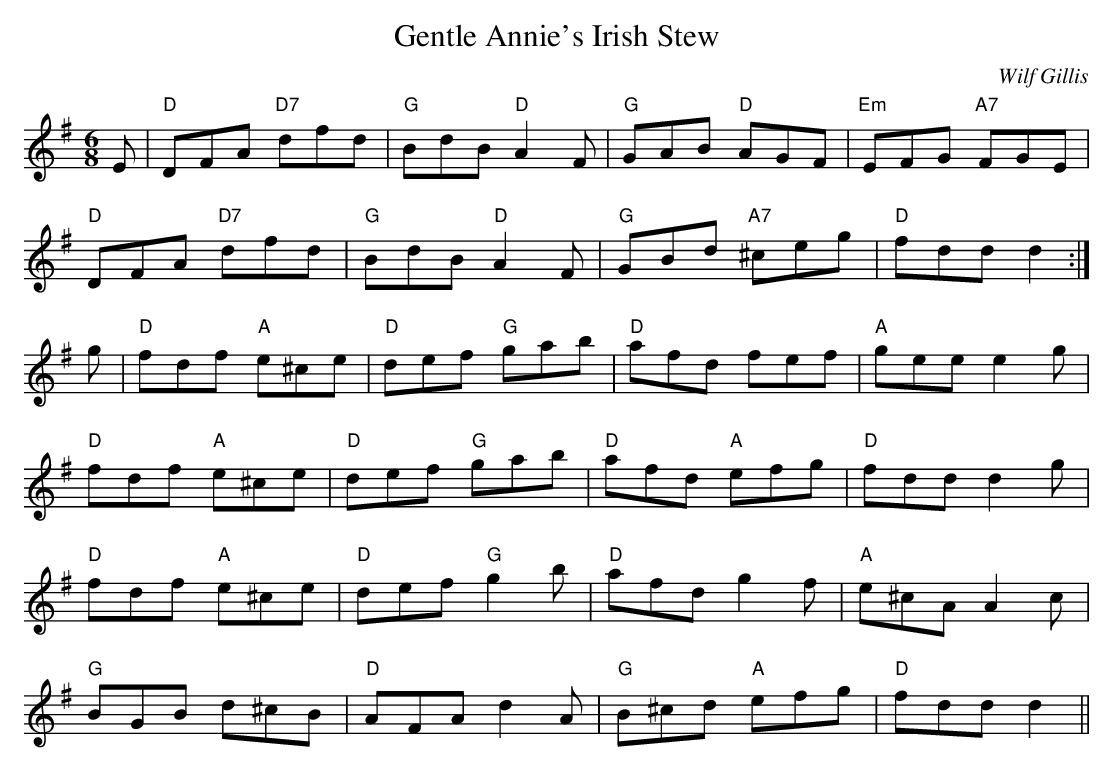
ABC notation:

X:1
T:Gentle Annie's Irish Stew
M:6/8
L:1/8
C:Wilf Gillis
K:Dmix
E|"D"DFA "D7"dfd|"G"BdB "D"A2 F|"G"GAB "D"AGF|"Em"EFG "A7"FGE|
"D"DFA "D7"dfd|"G"BdB "D"A2 F|"G"GBd "A7"^ceg|"D"fdd d2:|
g|"D"fdf "A"e^ce|"D"def "G"gab|"D"afd fef|"A"gee e2 g|
"D"fdf "A"e^ce|"D"def "G"gab|"D"afd "A"efg|"D"fdd d2 g|
"D"fdf "A"e^ce|"D"def "G"g2 b|"D"afd g2 f|"A"e^cA A2 c|
"G"BGB d^cB|"D"AFA d2 A|"G"B^cd "A"efg|"D"fdd d2||
